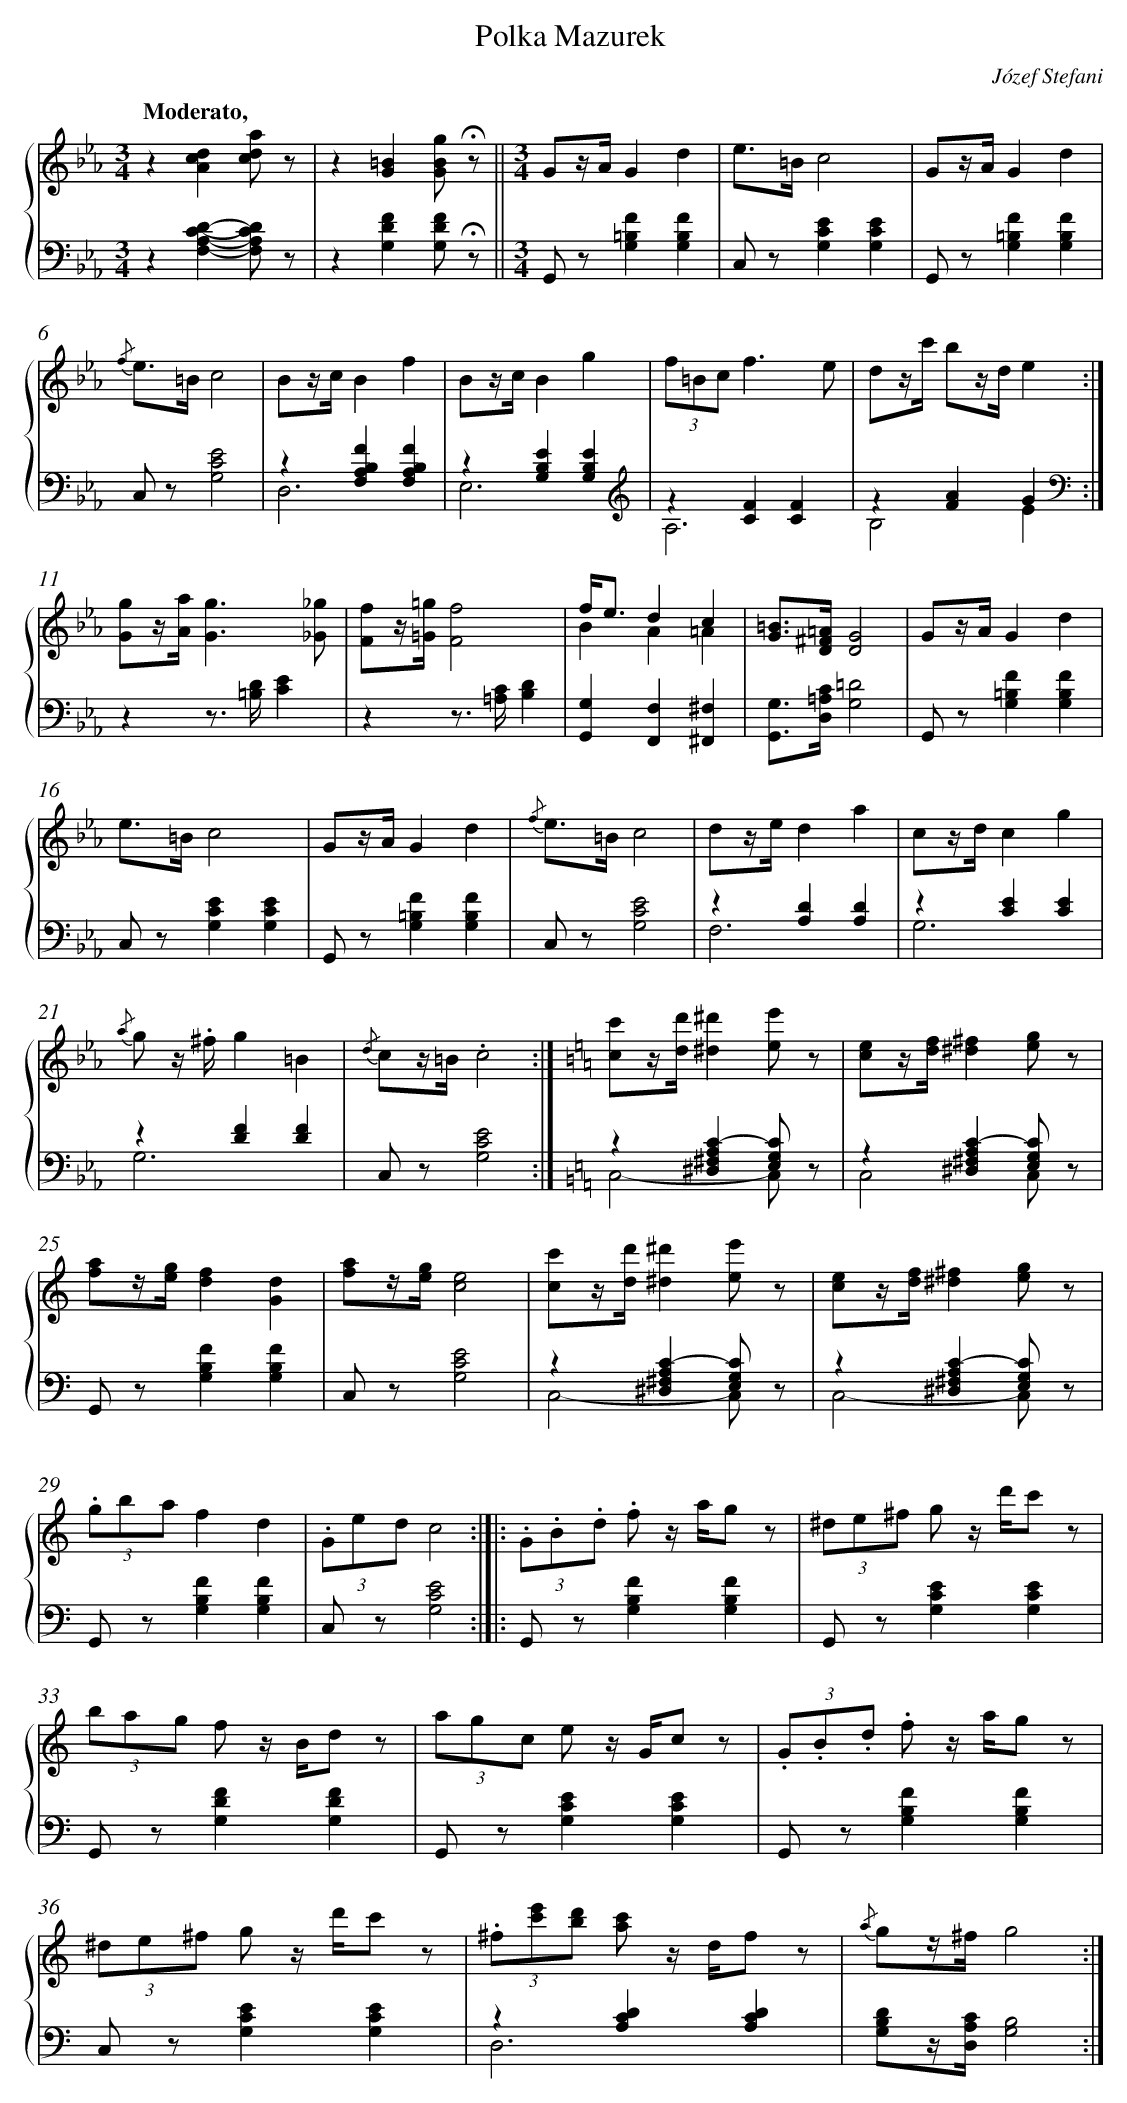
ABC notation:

X:1
T: Polka Mazurek
C: Józef Stefani
L: 1/8
M: 3/4
Q: "Moderato,"
%%staves {1 2}
V: 1 clef=treble
V: 2 clef=bass
K: Eb
[V:1] z2[d2c2A2][adc] z |
[V:2] z2[D2C2A,2F,2]-[DCA,F,] z |
[V:1] z2[=B2G2][gBG] !fermata!z ||
[V:2] z2[F2D2G,2][FDG,] !fermata!z ||
[V:1] [M:3/4]Gz/A/G2d2 |
[V:2] [M:3/4]G,, z[F2=B,2G,2][F2B,2G,2] |
[V:1] e>=Bc4 |
[V:2] C, z[E2C2G,2][E2C2G,2] |
[V:1] Gz/A/G2d2 |
[V:2] G,, z[F2=B,2G,2][F2B,2G,2] |
[V:1] {/f} e>=Bc4 |
[V:2] C, z[E4C4G,4] |
[V:1] Bz/c/B2f2 |
[V:2] z2[F2B,2A,2F,2][F2B,2A,2F,2] & D,6 |
[V:1] Bz/c/B2g2 |
[V:2] z2[E2B,2G,2][E2B,2G,2] & E,6 |
[V:1] (3f=Bcf3e |
[V:2] [K:clef=treble]z2[F2C2][F2C2] & A,6 |
[V:1] dz/c'/ bz/d/e2 :|]
[V:2] z2[A2F2]G2[K:clef=bass] & B,4E2 :|]
[V:1] [gG]z/[a/A/][g3G3][_g_G] |
[V:2] z2z> [D=B,][E2C2] |
[V:1] [fF]z/[=g/=G/][f4F4] |
[V:2] z2z> [C=A,][D2B,2] |
[V:1] f<ed2c2 & B2A2=A2 |
[V:2] [G,2G,,2][F,2F,,2][^F,2^F,,2] |
[V:1] [=BG]>[=A^FD][G4D4] |
[V:2] [G,G,,]>[C=A,D,][=D4G,4] |
[V:1] Gz/A/G2d2 |
[V:2] G,, z[F2=B,2G,2][F2B,2G,2] |
[V:1] e>=Bc4 |
[V:2] C, z[E2C2G,2][E2C2G,2] |
[V:1] Gz/A/G2d2 |
[V:2] G,, z[F2=B,2G,2][F2B,2G,2] |
[V:1] {/f} e>=Bc4 |
[V:2] C, z[E4C4G,4] |
[V:1] dz/e/d2a2 |
[V:2] z2[D2A,2][D2A,2] & F,6 |
[V:1] cz/d/c2g2 |
[V:2] z2[E2C2][E2C2] & G,6 |
[V:1] {/a} g z/ .^f/g2=B2 |
[V:2] z2[F2D2][F2D2] & G,6 |
[V:1] {/d} cz/=B/.c4 :|]
[V:2] C, z[E4C4G,4] :|]
[V:1]  [K:C] [c'c]z/[d'/d/][^d'2^d2][e'e] z |
[V:2]  [K:C] z2[C2-A,2^F,2^D,2][CG,E,] z & C,4-C, z |
[V:1] [ec]z/[f/d/][^f2^d2][ge] z |
[V:2] z2[C2-A,2^F,2^D,2][CG,E,] z & C,4C, z |
[V:1] [af]z/[g/e/][f2d2][d2G2] |
[V:2] G,, z[F2B,2G,2][F2B,2G,2] |
[V:1] [af]z/[g/e/][e4c4] |
[V:2] C, z[E4C4G,4] |
[V:1] [c'c]z/[d'/d/][^d'2^d2][e'e] z |
[V:2] z2[C2-A,2^F,2^D,2][CG,E,] z & C,4-C, z |
[V:1] [ec]z/[f/d/][^f2^d2][ge] z |
[V:2] z2[C2-A,2^F,2^D,2][CG,E,] z & C,4-C, z |
[V:1] (3.gbaf2d2 |
[V:2] G,, z[F2B,2G,2][F2B,2G,2] |
[V:1] (3.Gedc4 :|]|:
[V:2] C, z[E4C4G,4] :|]|:
[V:1] (3.G.B.d .f z/ a/g z |
[V:2] G,, z[F2B,2G,2][F2B,2G,2] |
[V:1] (3^de^f g z/ d'/c' z |
[V:2] G,, z[E2C2G,2][E2C2G,2] |
[V:1] (3bag f z/ B/d z |
[V:2] G,, z[F2D2G,2][F2D2G,2] |
[V:1] (3agc e z/ G/c z |
[V:2] G,, z[E2C2G,2][E2C2G,2] |
[V:1] (3.G.B.d .f z/ a/g z |
[V:2] G,, z[F2B,2G,2][F2B,2G,2] |
[V:1] (3^de^f g z/ d'/c' z |
[V:2] C, z[E2C2G,2][E2C2G,2] |
[V:1] (3.^f[e'c'][d'b] [c'a] z/ d/f z |
[V:2] z2[D2C2A,2][D2C2A,2] & D,6 |
[V:1] {/a} gz/^f/g4 :|]
[V:2] [DB,G,]z/[C/A,/D,/][B,4G,4] :|]
